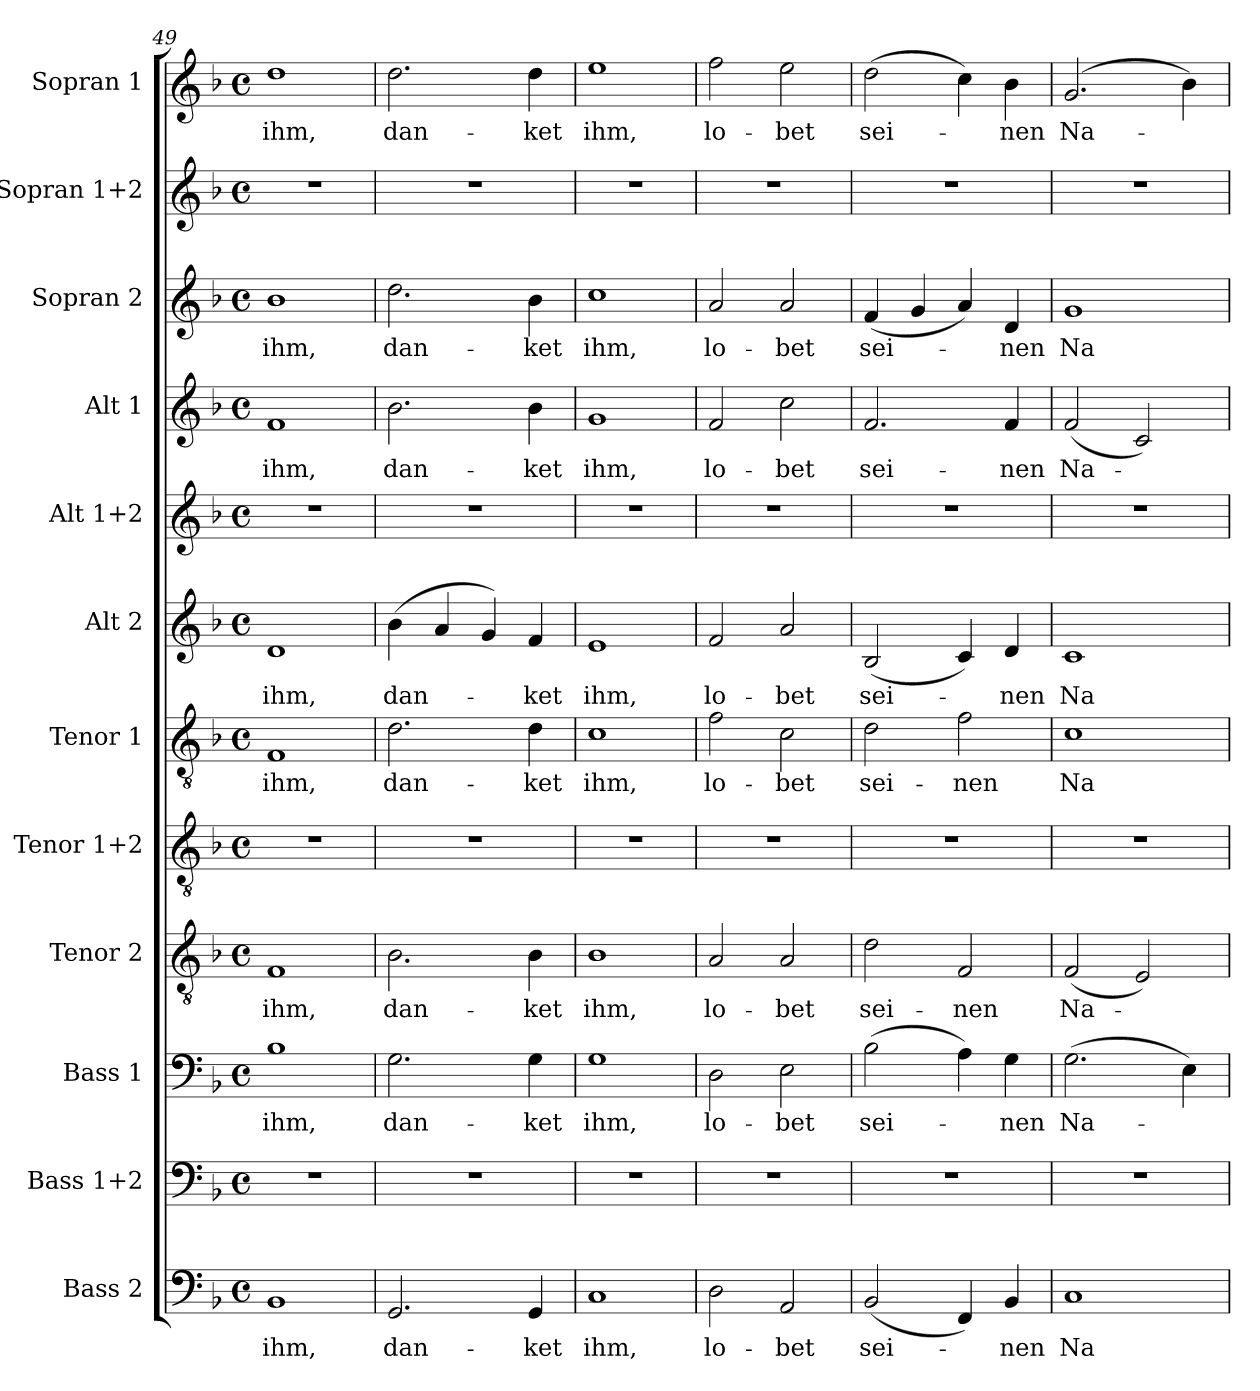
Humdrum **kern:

**kern	**text	**kern	**kern	**text	**kern	**text	**kern	**kern	**text	**kern	**text	**kern	**kern	**text	**kern	**text	**kern	**kern	**text
*part12	*part12	*part11	*part10	*part10	*part9	*part9	*part8	*part7	*part7	*part6	*part6	*part5	*part4	*part4	*part3	*part3	*part2	*part1	*part1
*staff12	*staff12	*staff11	*staff10	*staff10	*staff9	*staff9	*staff8	*staff7	*staff7	*staff6	*staff6	*staff5	*staff4	*staff4	*staff3	*staff3	*staff2	*staff1	*staff1
*I"Bass 2	*	*I"Bass 1+2	*I"Bass 1	*	*I"Tenor 2	*	*I"Tenor 1+2	*I"Tenor 1	*	*I"Alt 2	*	*I"Alt 1+2	*I"Alt 1	*	*I"Sopran 2	*	*I"Sopran 1+2	*I"Sopran 1	*
*I'B 2	*	*I'B 1+2	*I'B 1	*	*I'T 2	*	*I'T 1+2	*I'T 1	*	*I'A 2	*	*I'A 1+2	*I'A 1	*	*I'S 2	*	*I'S 1+2	*I'S 1	*
*clefF4	*	*clefF4	*clefF4	*	*clefGv2	*	*clefGv2	*clefGv2	*	*clefG2	*	*clefG2	*clefG2	*	*clefG2	*	*clefG2	*clefG2	*
*k[b-]	*	*k[b-]	*k[b-]	*	*k[b-]	*	*k[b-]	*k[b-]	*	*k[b-]	*	*k[b-]	*k[b-]	*	*k[b-]	*	*k[b-]	*k[b-]	*
*F:	*	*F:	*F:	*	*F:	*	*F:	*F:	*	*F:	*	*F:	*F:	*	*F:	*	*F:	*F:	*
*M4/4	*	*M4/4	*M4/4	*	*M4/4	*	*M4/4	*M4/4	*	*M4/4	*	*M4/4	*M4/4	*	*M4/4	*	*M4/4	*M4/4	*
*met(c)	*	*met(c)	*met(c)	*	*met(c)	*	*met(c)	*met(c)	*	*met(c)	*	*met(c)	*met(c)	*	*met(c)	*	*met(c)	*met(c)	*
=49	=49	=49	=49	=49	=49	=49	=49	=49	=49	=49	=49	=49	=49	=49	=49	=49	=49	=49	=49
*^	*	*	*	*	*	*	*	*	*	*	*	*	*	*	*	*	*	*	*
!	!	!LO:LY:b	!	!	!LO:LY:b	!	!LO:LY:b	!	!	!LO:LY:b	!	!LO:LY:b	!	!	!LO:LY:b	!	!LO:LY:b	!	!	!LO:LY:b
*	*	*	*	*	*	*^	*	*	*	*	*^	*	*	*	*	*^	*	*	*	*
1ryy	1BB-	ihm,	1r	1B-	ihm,	1ryy	1F	ihm,	1r	1F	ihm,	1ryy	1d	ihm,	1r	1f	ihm,	1ryy	1b-	ihm,	1r	1dd	ihm,
=50	=50	=50	=50	=50	=50	=50	=50	=50	=50	=50	=50	=50	=50	=50	=50	=50	=50	=50	=50	=50	=50	=50	=50
!	!	!LO:LY:b	!	!	!LO:LY:b	!	!	!LO:LY:b	!	!	!LO:LY:b	!	!	!LO:LY:b	!	!	!LO:LY:b	!	!	!LO:LY:b	!	!	!LO:LY:b
1ryy	2.GG/	dan-	1r	2.G\	dan-	1ryy	2.B-\	dan-	1r	2.d\	dan-	1ryy	(>4b-\	dan-	1r	2.b-\	dan-	1ryy	2.dd\	dan-	1r	2.dd\	dan-
.	.	.	.	.	.	.	.	.	.	.	.	.	4a/	.	.	.	.	.	.	.	.	.	.
.	.	.	.	.	.	.	.	.	.	.	.	.	4g/)	.	.	.	.	.	.	.	.	.	.
!	!	!LO:LY:b	!	!	!LO:LY:b	!	!	!LO:LY:b	!	!	!LO:LY:b	!	!	!LO:LY:b	!	!	!LO:LY:b	!	!	!LO:LY:b	!	!	!LO:LY:b
.	4GG/	-ket	.	4G\	-ket	.	4B-\	-ket	.	4d\	-ket	.	4f/	-ket	.	4b-\	-ket	.	4b-\	-ket	.	4dd\	-ket
!!LO:PB:g=z
=51	=51	=51	=51	=51	=51	=51	=51	=51	=51	=51	=51	=51	=51	=51	=51	=51	=51	=51	=51	=51	=51	=51	=51
!	!	!LO:LY:b	!	!	!LO:LY:b	!	!	!LO:LY:b	!	!	!LO:LY:b	!	!	!LO:LY:b	!	!	!LO:LY:b	!	!	!LO:LY:b	!	!	!LO:LY:b
1ryy	1C	ihm,	1r	1G	ihm,	1ryy	1B-	ihm,	1r	1c	ihm,	1ryy	1e	ihm,	1r	1g	ihm,	1ryy	1cc	ihm,	1r	1ee	ihm,
=52	=52	=52	=52	=52	=52	=52	=52	=52	=52	=52	=52	=52	=52	=52	=52	=52	=52	=52	=52	=52	=52	=52	=52
!	!	!LO:LY:b	!	!	!LO:LY:b	!	!	!LO:LY:b	!	!	!LO:LY:b	!	!	!LO:LY:b	!	!	!LO:LY:b	!	!	!LO:LY:b	!	!	!LO:LY:b
1ryy	2D\	lo-	1r	2D\	lo-	1ryy	2A/	lo-	1r	2f\	lo-	1ryy	2f/	lo-	1r	2f/	lo-	1ryy	2a/	lo-	1r	2ff\	lo-
!	!	!LO:LY:b	!	!	!LO:LY:b	!	!	!LO:LY:b	!	!	!LO:LY:b	!	!	!LO:LY:b	!	!	!LO:LY:b	!	!	!LO:LY:b	!	!	!LO:LY:b
.	2AA/	-bet	.	2E\	-bet	.	2A/	-bet	.	2c\	-bet	.	2a/	-bet	.	2cc\	-bet	.	2a/	-bet	.	2ee\	-bet
=53	=53	=53	=53	=53	=53	=53	=53	=53	=53	=53	=53	=53	=53	=53	=53	=53	=53	=53	=53	=53	=53	=53	=53
!	!	!LO:LY:b	!	!	!LO:LY:b	!	!	!LO:LY:b	!	!	!LO:LY:b	!	!	!LO:LY:b	!	!	!LO:LY:b	!	!	!LO:LY:b	!	!	!LO:LY:b
1ryy	(2BB-/	sei-	1r	(>2B-\	sei-	1ryy	2d\	sei-	1r	2d\	sei-	1ryy	(2B-/	sei-	1r	2.f/	sei-	1ryy	(4f/	sei-	1r	(>2dd\	sei-
.	.	.	.	.	.	.	.	.	.	.	.	.	.	.	.	.	.	.	4g/	.	.	.	.
!	!	!	!	!	!	!	!	!LO:LY:b	!	!	!LO:LY:b	!	!	!	!	!	!	!	!	!	!	!	!
.	4FF/)	.	.	4A\)	.	.	2F/	-nen	.	2f\	-nen	.	4c/)	.	.	.	.	.	4a/)	.	.	4cc\)	.
!	!	!LO:LY:b	!	!	!LO:LY:b	!	!	!	!	!	!	!	!	!LO:LY:b	!	!	!LO:LY:b	!	!	!LO:LY:b	!	!	!LO:LY:b
.	4BB-/	-nen	.	4G\	-nen	.	.	.	.	.	.	.	4d/	-nen	.	4f/	-nen	.	4d/	-nen	.	4b-\	-nen
=54	=54	=54	=54	=54	=54	=54	=54	=54	=54	=54	=54	=54	=54	=54	=54	=54	=54	=54	=54	=54	=54	=54	=54
!	!	!LO:LY:b	!	!	!LO:LY:b	!	!	!LO:LY:b	!	!	!LO:LY:b	!	!	!LO:LY:b	!	!	!LO:LY:b	!	!	!LO:LY:b	!	!	!LO:LY:b
1ryy	1C	Na-	1r	(>2.G\	Na-	1ryy	(2F/	Na-	1r	1c	Na-	1ryy	1c	Na-	1r	(2f/	Na-	1ryy	1g	Na-	1r	(>2.g/	Na-
.	.	.	.	.	.	.	2E/)	.	.	.	.	.	.	.	.	2c/)	.	.	.	.	.	.	.
.	.	.	.	4E\)	.	.	.	.	.	.	.	.	.	.	.	.	.	.	.	.	.	4b-\)	.
*v	*v	*	*	*	*	*v	*v	*	*	*	*	*v	*v	*	*	*	*	*v	*v	*	*	*	*
=	=	=	=	=	=	=	=	=	=	=	=	=	=	=	=	=	=	=	=
*-	*-	*-	*-	*-	*-	*-	*-	*-	*-	*-	*-	*-	*-	*-	*-	*-	*-	*-	*-
